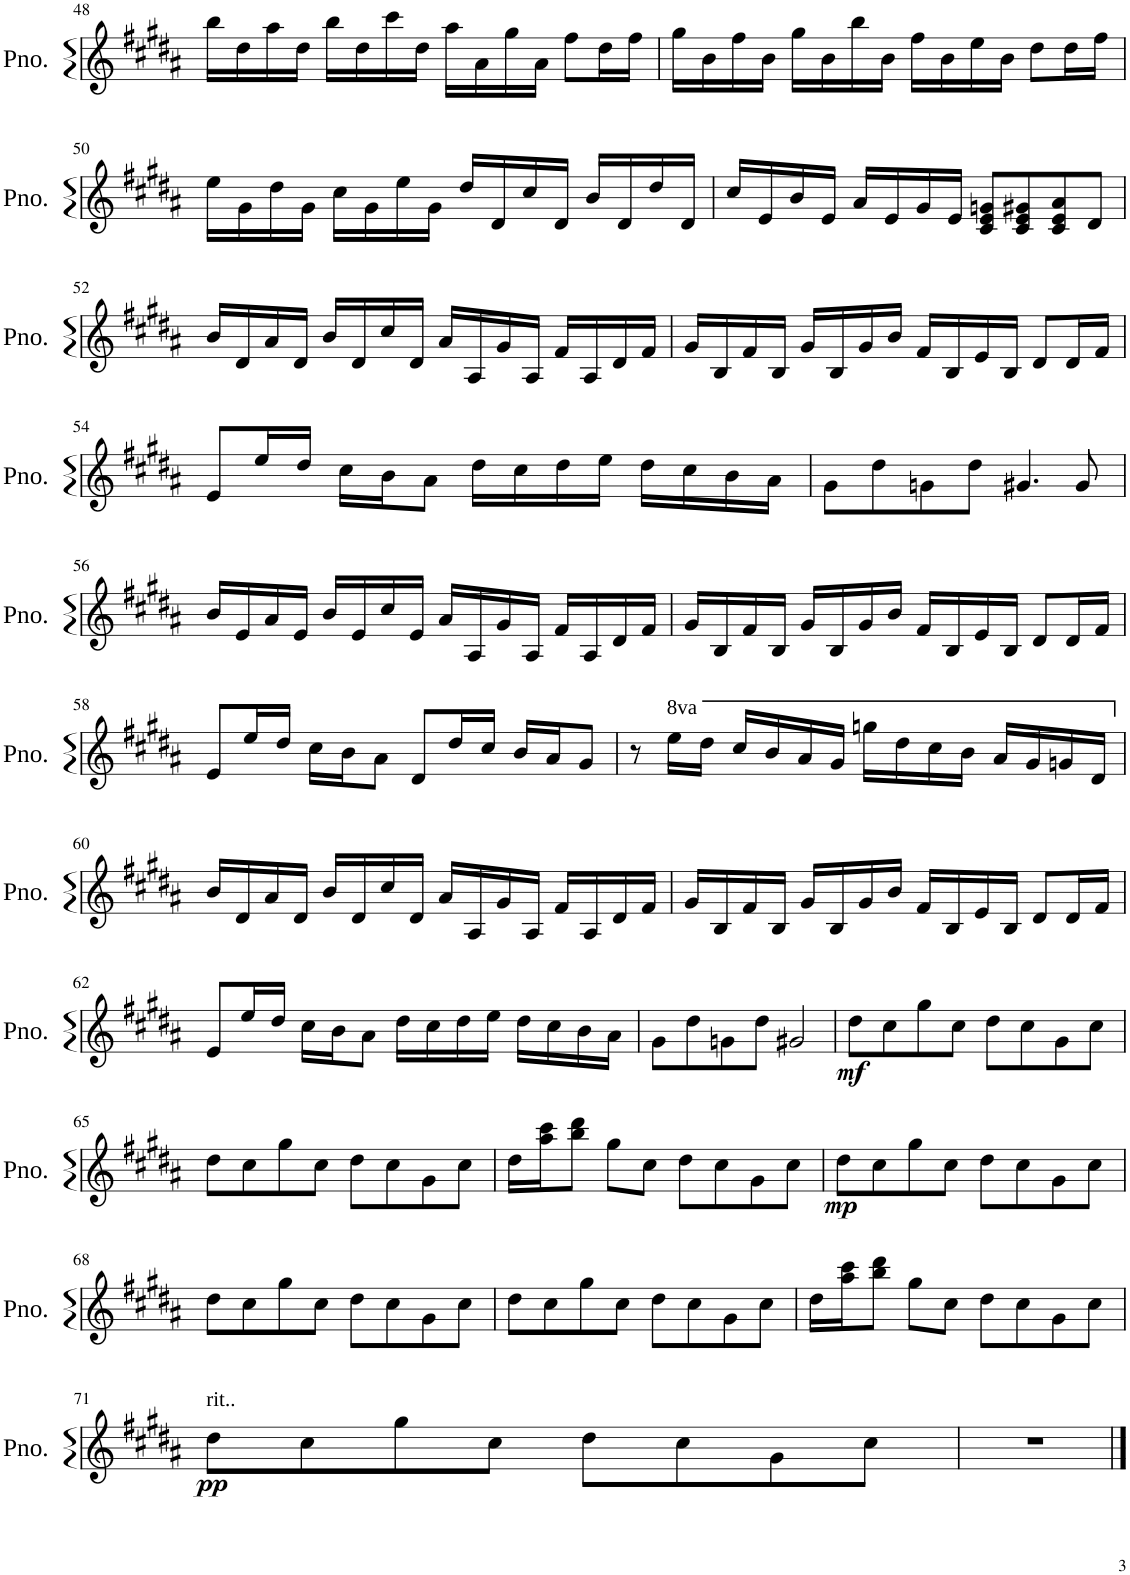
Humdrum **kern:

**kern	**dynam
*part1	*part1
*staff1	*staff1
*I"Piano	*
*I'Pno.	*
!!LO:PB:g=z
*clefG2	*
*k[f#c#g#d#a#]	*
*M4/4	*
=48	=48
16bb\LL	.
16dd#\	.
16aa#\	.
16dd#\JJ	.
16bb\LL	.
16dd#\	.
16ccc#\	.
16dd#\JJ	.
16aa#\LL	.
16a#\	.
16gg#\	.
16a#\JJ	.
8ff#\L	.
16dd#\L	.
16ff#\JJ	.
=49	=49
16gg#\LL	.
16b\	.
16ff#\	.
16b\JJ	.
16gg#\LL	.
16b\	.
16bb\	.
16b\JJ	.
16ff#\LL	.
16b\	.
16ee\	.
16b\JJ	.
8dd#\L	.
16dd#\L	.
16ff#\JJ	.
!!LO:LB:g=z
=50	=50
16ee\LL	.
16g#\	.
16dd#\	.
16g#\JJ	.
16cc#\LL	.
16g#\	.
16ee\	.
16g#\JJ	.
16dd#/LL	.
16d#/	.
16cc#/	.
16d#/JJ	.
16b/LL	.
16d#/	.
16dd#/	.
16d#/JJ	.
=51	=51
16cc#/LL	.
16e/	.
16b/	.
16e/JJ	.
16a#/LL	.
16e/	.
16g#/	.
16e/JJ	.
8c#/ 8e/ 8gn/L	.
8c#/ 8e/ 8g#X/	.
8c#/ 8e/ 8a#/	.
8d#/J	.
!!LO:LB:g=z
=52	=52
16b/LL	.
16d#/	.
16a#/	.
16d#/JJ	.
16b/LL	.
16d#/	.
16cc#/	.
16d#/JJ	.
16a#/LL	.
16A#/	.
16g#/	.
16A#/JJ	.
16f#/LL	.
16A#/	.
16d#/	.
16f#/JJ	.
=53	=53
16g#/LL	.
16B/	.
16f#/	.
16B/JJ	.
16g#/LL	.
16B/	.
16g#/	.
16b/JJ	.
16f#/LL	.
16B/	.
16e/	.
16B/JJ	.
8d#/L	.
16d#/L	.
16f#/JJ	.
!!LO:LB:g=z
=54	=54
8e/L	.
16ee/L	.
16dd#/JJ	.
16cc#\LL	.
16b\J	.
8a#\J	.
16dd#\LL	.
16cc#\	.
16dd#\	.
16ee\JJ	.
16dd#\LL	.
16cc#\	.
16b\	.
16a#\JJ	.
=55	=55
8g#\L	.
8dd#\	.
8gn\	.
8dd#\J	.
4.g#X/	.
8g#/	.
!!LO:LB:g=z
=56	=56
16b/LL	.
16e/	.
16a#/	.
16e/JJ	.
16b/LL	.
16e/	.
16cc#/	.
16e/JJ	.
16a#/LL	.
16A#/	.
16g#/	.
16A#/JJ	.
16f#/LL	.
16A#/	.
16d#/	.
16f#/JJ	.
=57	=57
16g#/LL	.
16B/	.
16f#/	.
16B/JJ	.
16g#/LL	.
16B/	.
16g#/	.
16b/JJ	.
16f#/LL	.
16B/	.
16e/	.
16B/JJ	.
8d#/L	.
16d#/L	.
16f#/JJ	.
!!LO:LB:g=z
=58	=58
8e/L	.
16ee/L	.
16dd#/JJ	.
16cc#\LL	.
16b\J	.
8a#\J	.
8d#/L	.
16dd#/L	.
16cc#/JJ	.
16b/LL	.
16a#/J	.
8g#/J	.
=59	=59
8r	.
*8va	*
16eee\LL	.
16ddd#\JJ	.
16ccc#/LL	.
16bb/	.
16aa#/	.
16gg#/JJ	.
16gggn\LL	.
16ddd#\	.
16ccc#\	.
16bb\JJ	.
16aa#/LL	.
16gg#/	.
16ggn/	.
16dd#/JJ	.
!!LO:LB:g=z
=60	=60
*X8va	*
16b/LL	.
16d#/	.
16a#/	.
16d#/JJ	.
16b/LL	.
16d#/	.
16cc#/	.
16d#/JJ	.
16a#/LL	.
16A#/	.
16g#/	.
16A#/JJ	.
16f#/LL	.
16A#/	.
16d#/	.
16f#/JJ	.
=61	=61
16g#/LL	.
16B/	.
16f#/	.
16B/JJ	.
16g#/LL	.
16B/	.
16g#/	.
16b/JJ	.
16f#/LL	.
16B/	.
16e/	.
16B/JJ	.
8d#/L	.
16d#/L	.
16f#/JJ	.
!!LO:LB:g=z
=62	=62
8e/L	.
16ee/L	.
16dd#/JJ	.
16cc#\LL	.
16b\J	.
8a#\J	.
16dd#\LL	.
16cc#\	.
16dd#\	.
16ee\JJ	.
16dd#\LL	.
16cc#\	.
16b\	.
16a#\JJ	.
=63	=63
8g#\L	.
8dd#\	.
8gn\	.
8dd#\J	.
2g#X/	.
=64	=64
!	!LO:DY:b
8dd#\L	mf
8cc#\	.
8gg#\	.
8cc#\J	.
8dd#\L	.
8cc#\	.
8g#\	.
8cc#\J	.
!!LO:LB:g=z
=65	=65
8dd#\L	.
8cc#\	.
8gg#\	.
8cc#\J	.
8dd#\L	.
8cc#\	.
8g#\	.
8cc#\J	.
=66	=66
16dd#\LL	.
16aa#\ 16ccc#\J	.
8bb\ 8ddd#\J	.
8gg#\L	.
8cc#\J	.
8dd#\L	.
8cc#\	.
8g#\	.
8cc#\J	.
=67	=67
!	!LO:DY:b
8dd#\L	mp
8cc#\	.
8gg#\	.
8cc#\J	.
8dd#\L	.
8cc#\	.
8g#\	.
8cc#\J	.
!!LO:LB:g=z
=68	=68
8dd#\L	.
8cc#\	.
8gg#\	.
8cc#\J	.
8dd#\L	.
8cc#\	.
8g#\	.
8cc#\J	.
=69	=69
8dd#\L	.
8cc#\	.
8gg#\	.
8cc#\J	.
8dd#\L	.
8cc#\	.
8g#\	.
8cc#\J	.
=70	=70
16dd#\LL	.
16aa#\ 16ccc#\J	.
8bb\ 8ddd#\J	.
8gg#\L	.
8cc#\J	.
8dd#\L	.
8cc#\	.
8g#\	.
8cc#\J	.
!!LO:LB:g=z
=71	=71
!LO:TX:a:t=rit..	!
!	!LO:DY:b
8dd#\L	pp
8cc#\	.
8gg#\	.
8cc#\J	.
8dd#\L	.
8cc#\	.
8g#\	.
8cc#\J	.
=72	=72
1r	.
==	==
*-	*-
